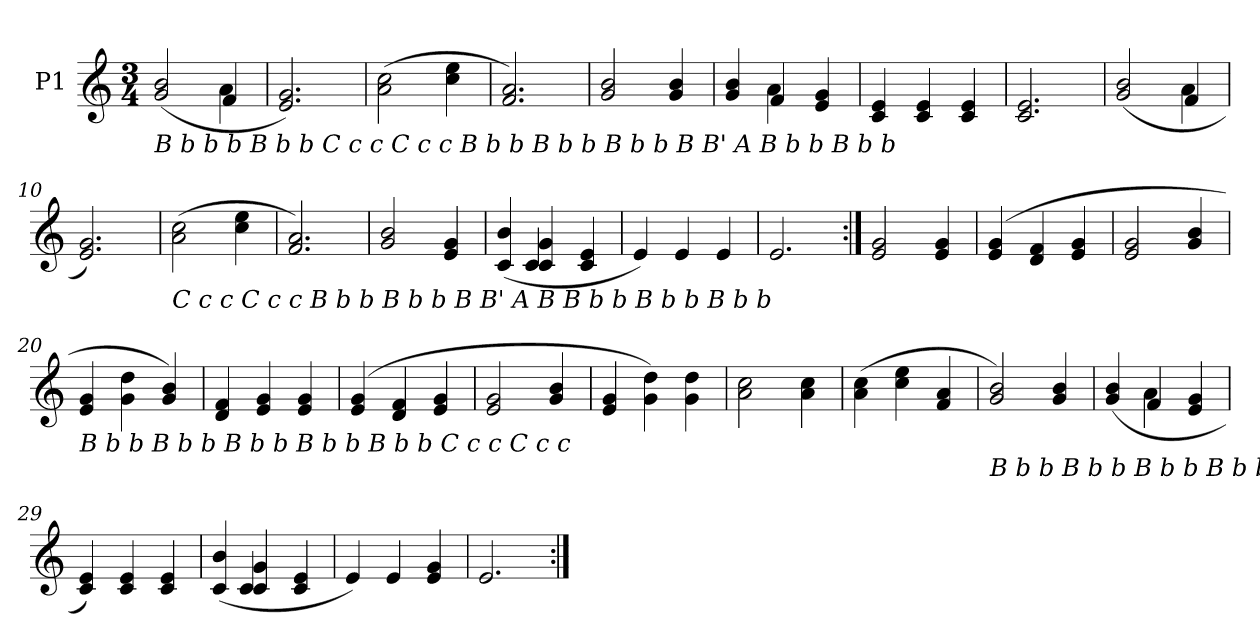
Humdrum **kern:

**kern
*part1
*staff1
*I"P1
!!LO:PB:g=z
*
*k[]
*C:
*M3/4
=1
*^
!LO:TX:b:i:t=B  b b  b     B  b  b   C  c   c      C  c  c    B  b   b      B    b    b     B    b   b      B B' A  B   b   b     B b  b	!
(2gi/ 2bi	2ryy
4fi/	4ai\
*v	*v
=2
2.ei/ 2.gi)
=3
(2ai\ 2cci
4cci\ 4eei
=4
2.fi/ 2.ai)
=5
2gi/ 2bi
4gi/ 4bi
=6
*^
4gi/ 4bi	4ryy
4fi/	4ai\
4ei/ 4gi	4ryy
*v	*v
=7
4ci/ 4ei
4ci/ 4ei
4ci/ 4ei
=8
2.ci/ 2.ei
=9
*^
(2gi/ 2bi	2ryy
4fi/	4ai\
*v	*v
=10
2.ei/ 2.gi)
!!LO:LB:g=z
=11
!LO:TX:b:i:t=C   c   c       C  c  c    B   b    b      B    b    b      B    B'  A      B                B   b   b      B   b    b       B  b    b
(2ai\ 2cci
4cci\ 4eei
=12
2.fi/ 2.ai)
=13
2gi/ 2bi
4ei/ 4gi
=14
*^
(4ci/ 4bi	4ryy
4ci/ 4gi	4ci/
4ci/ 4ei	4ryy
*v	*v
=15
4ei/)
4ei/
4ei/
=16
2.ei/
=17:|!
2ei/ 2gi
4ei/ 4gi
=18
(4ei/ 4gi
4di/ 4fi
4ei/ 4gi
=19
2ei/ 2gi
4gi/ 4bi
!!LO:LB:g=z
=20
!LO:TX:b:i:t=B     b       b       B      b      b      B      b      b       B    b     b       B     b      b       C    c    c         C    c      c
4ei/ 4gi
4gi\ 4ddi
4gi/ 4bi)
=21
4di/ 4fi
4ei/ 4gi
4ei/ 4gi
=22
(4ei/ 4gi
4di/ 4fi
4ei/ 4gi
=23
2ei/ 2gi
4gi/ 4bi
=24
4ei/ 4gi
4gi\ 4ddi)
4gi\ 4ddi
=25
2ai\ 2cci
4ai\ 4cci
=26
(4ai\ 4cci
4cci\ 4eei
4fi/ 4ai
!!LO:LB:g=z
=27
!LO:TX:b:i:t=B      b      b         B        b       b        B       b       b         B       b      b          B      B'     A         B
2gi/ 2bi)
4gi/ 4bi
=28
*^
(4gi/ 4bi	4ryy
4fi/	4ai\
4ei/ 4gi	4ryy
*v	*v
=29
4ci/ 4ei)
4ci/ 4ei
4ci/ 4ei
=30
*^
(4ci/ 4bi	4ryy
4ci/ 4gi	4ci/
4ci/ 4ei	4ryy
*v	*v
=31
4ei/)
4ei/
4ei/ 4gi
=32
2.ei/
=:|!
*-
